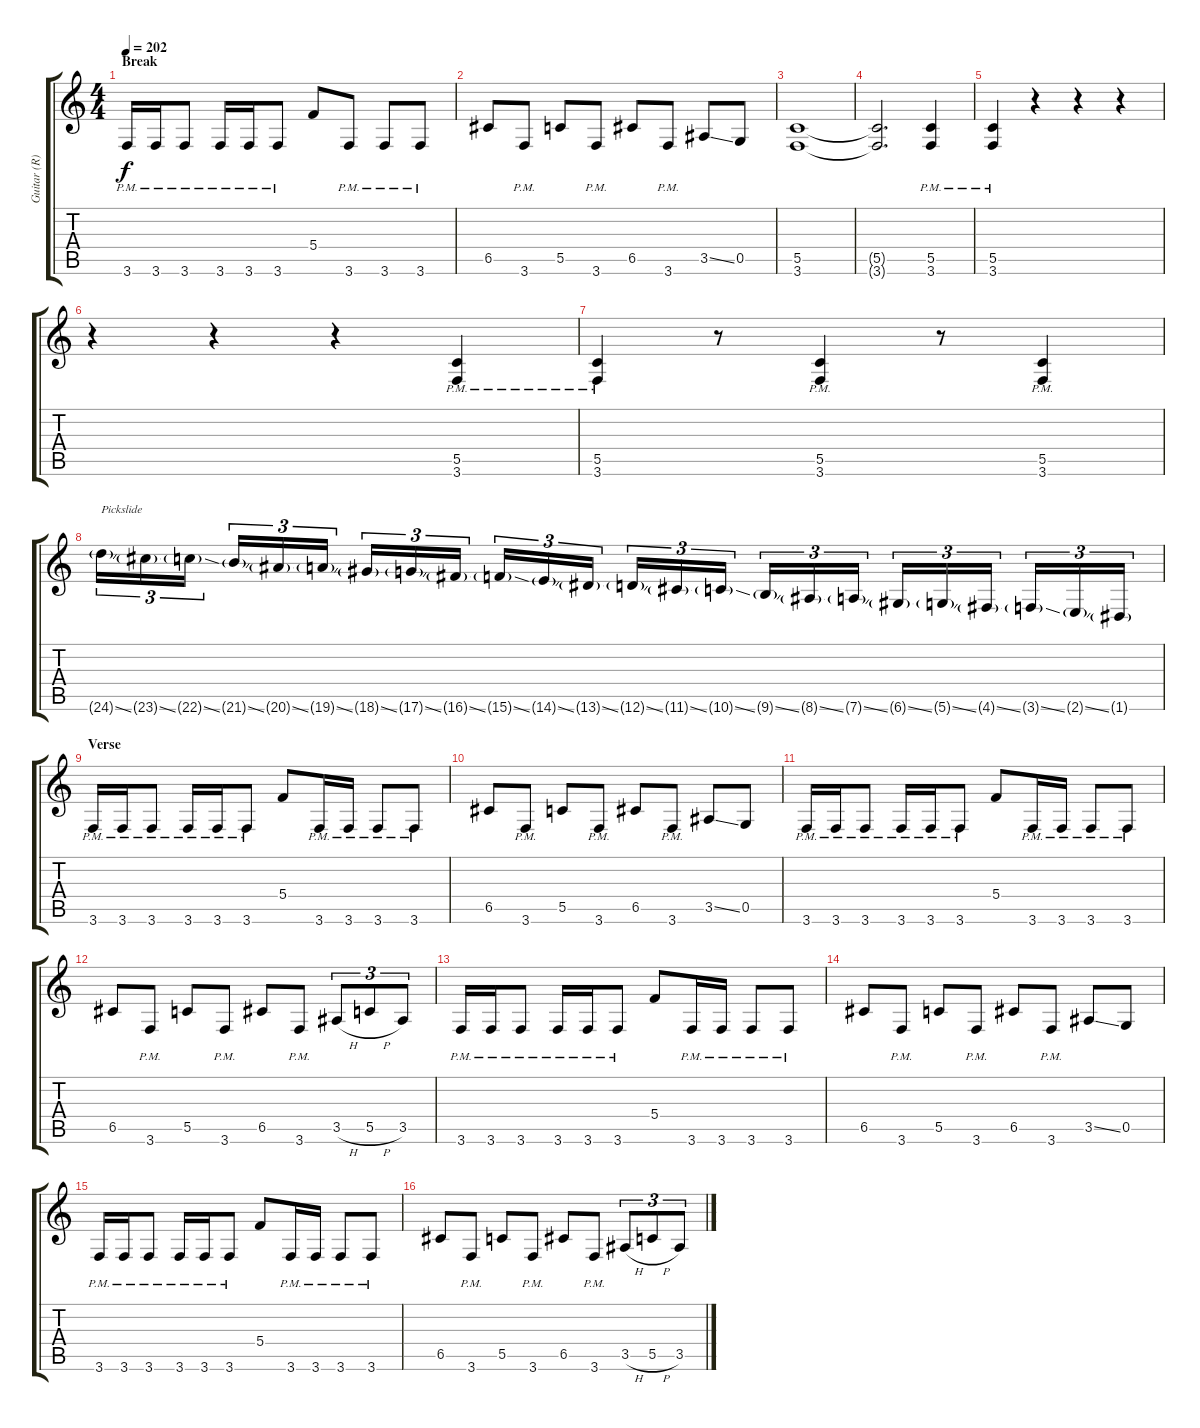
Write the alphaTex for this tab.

\track ("Guitar (R)" "Guitar (R)") {instrument distortionguitar}
\staff {score tabs}
\tuning (D4 A3 F3 C3 G2 D2) {hide}
\ts (4 4)
\section ("" "Break")
\tempo 202
\clef g2
\ks c
3.6{pm}.16{dy f} 3.6{pm}.16 3.6{pm}.8 3.6{pm}.16 3.6{pm}.16 3.6{pm}.8 5.4.8 3.6{pm}.8 3.6{pm}.8 3.6{pm}.8 |
6.5.8 3.6{pm}.8 5.5.8 3.6{pm}.8 6.5.8 3.6{pm}.8 3.5{ss}.8 0.5.8 |
(5.5 3.6).1 |
(5.5{t} 3.6{t}).2{d} (5.5{pm} 3.6{pm}).4 |
(5.5{pm} 3.6{pm}).4 r.4 r.4 r.4 |
r.4 r.4 r.4 (5.5{pm} 3.6{pm}).4 |
(5.5{pm} 3.6{pm}).4 r.8 (5.5{pm} 3.6{pm}).4 r.8 (5.5{pm} 3.6{pm}).4 |
24.6{ss g}.16{tu (3 2) txt "Pickslide"} 23.6{ss g}.16{tu (3 2)} 22.6{ss g}.16{tu (3 2)} 21.6{ss g}.16{tu (3 2)} 20.6{ss g}.16{tu (3 2)} 19.6{ss g}.16{tu (3 2)} 18.6{ss g}.16{tu (3 2)} 17.6{ss g}.16{tu (3 2)} 16.6{ss g}.16{tu (3 2)} 15.6{ss g}.16{tu (3 2)} 14.6{ss g}.16{tu (3 2)} 13.6{ss g}.16{tu (3 2)} 12.6{ss g}.16{tu (3 2)} 11.6{ss g}.16{tu (3 2)} 10.6{ss g}.16{tu (3 2)} 9.6{ss g}.16{tu (3 2)} 8.6{ss g}.16{tu (3 2)} 7.6{ss g}.16{tu (3 2)} 6.6{ss g}.16{tu (3 2)} 5.6{ss g}.16{tu (3 2)} 4.6{ss g}.16{tu (3 2)} 3.6{ss g}.16{tu (3 2)} 2.6{ss g}.16{tu (3 2)} 1.6{g}.16{tu (3 2)} |
\section ("" "Verse")
3.6{pm}.16 3.6{pm}.16 3.6{pm}.8 3.6{pm}.16 3.6{pm}.16 3.6{pm}.8 5.4.8 3.6{pm}.16 3.6{pm}.16 3.6{pm}.8 3.6{pm}.8 |
6.5.8 3.6{pm}.8 5.5.8 3.6{pm}.8 6.5.8 3.6{pm}.8 3.5{ss}.8 0.5.8 |
3.6{pm}.16 3.6{pm}.16 3.6{pm}.8 3.6{pm}.16 3.6{pm}.16 3.6{pm}.8 5.4.8 3.6{pm}.16 3.6{pm}.16 3.6{pm}.8 3.6{pm}.8 |
6.5.8 3.6{pm}.8 5.5.8 3.6{pm}.8 6.5.8 3.6{pm}.8 3.5{h}.8{tu (3 2)} 5.5{h}.8{tu (3 2)} 3.5.8{tu (3 2)} |
3.6{pm}.16 3.6{pm}.16 3.6{pm}.8 3.6{pm}.16 3.6{pm}.16 3.6{pm}.8 5.4.8 3.6{pm}.16 3.6{pm}.16 3.6{pm}.8 3.6{pm}.8 |
6.5.8 3.6{pm}.8 5.5.8 3.6{pm}.8 6.5.8 3.6{pm}.8 3.5{ss}.8 0.5.8 |
3.6{pm}.16 3.6{pm}.16 3.6{pm}.8 3.6{pm}.16 3.6{pm}.16 3.6{pm}.8 5.4.8 3.6{pm}.16 3.6{pm}.16 3.6{pm}.8 3.6{pm}.8 |
6.5.8 3.6{pm}.8 5.5.8 3.6{pm}.8 6.5.8 3.6{pm}.8 3.5{h}.8{tu (3 2)} 5.5{h}.8{tu (3 2)} 3.5.8{tu (3 2)}
